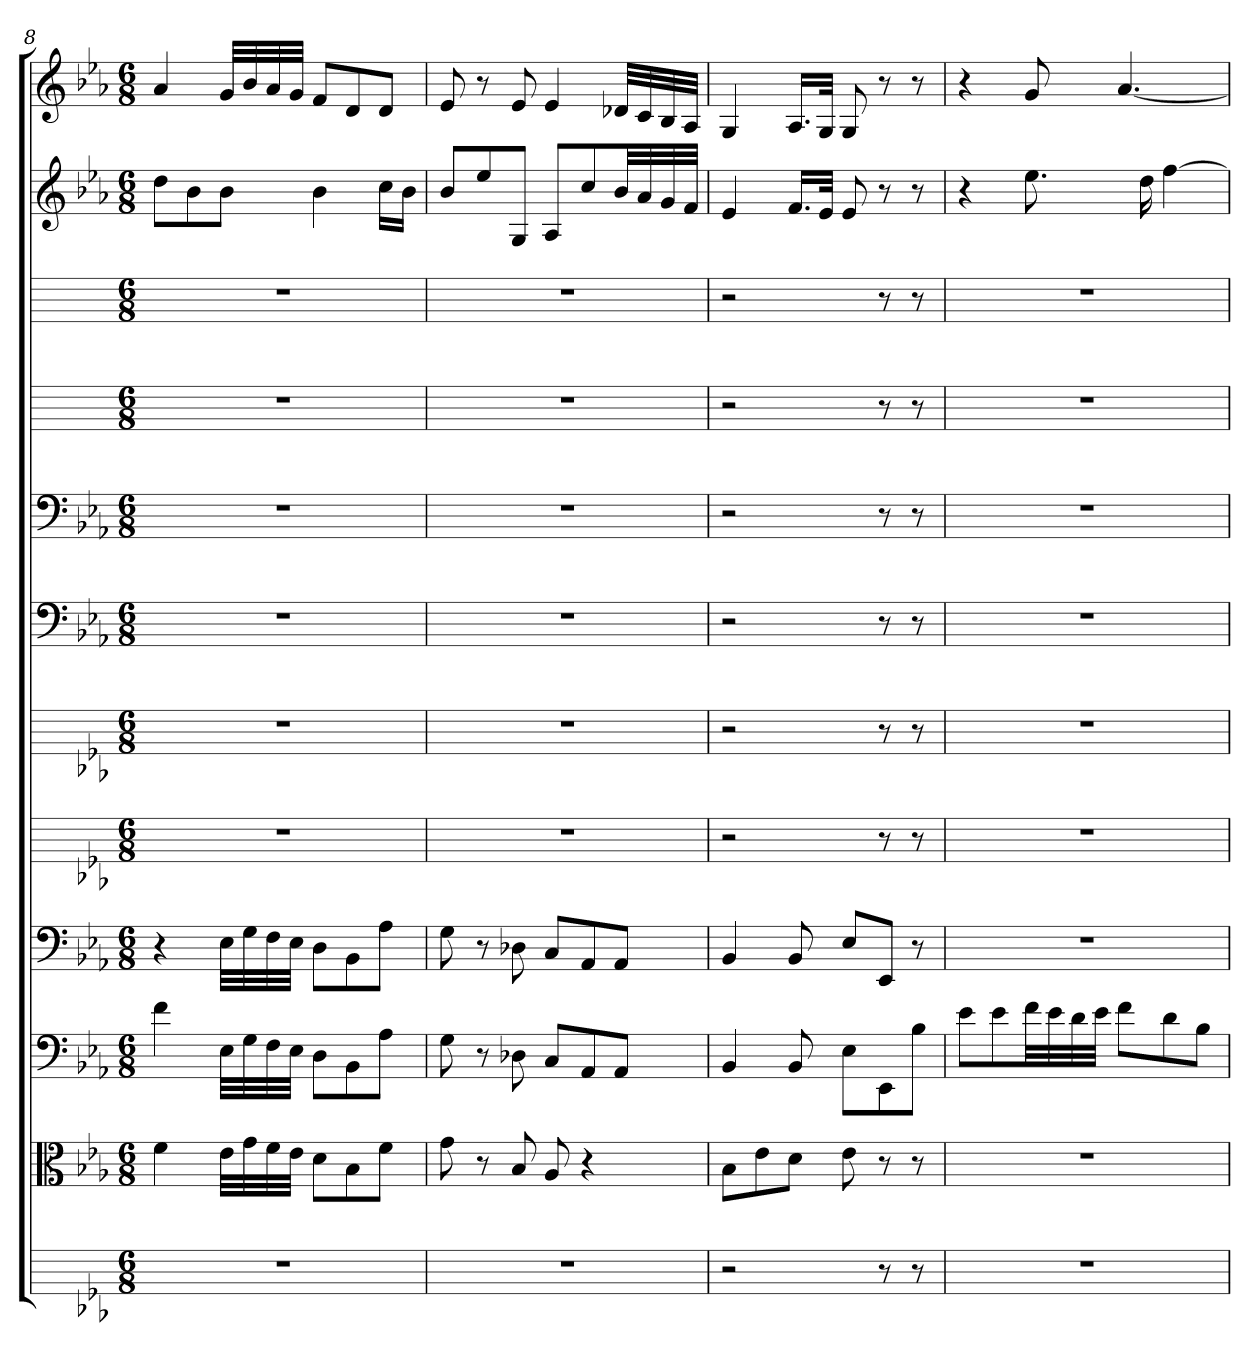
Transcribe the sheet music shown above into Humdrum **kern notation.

**kern	**kern	**kern	**kern	**kern	**kern	**kern	**kern	**kern	**kern	**kern	**kern
*part12	*part11	*part10	*part9	*part8	*part7	*part6	*part5	*part4	*part3	*part2	*part1
*staff12	*staff11	*staff10	*staff9	*staff8	*staff7	*staff6	*staff5	*staff4	*staff3	*staff2	*staff1
*	*clefC3	*clefF4	*clefF4	*	*	*clefF4	*clefF4	*	*	*	*
*k[b-e-a-]	*k[b-e-a-]	*k[b-e-a-]	*k[b-e-a-]	*k[b-e-a-]	*k[b-e-a-]	*k[b-e-a-]	*k[b-e-a-]	*k[]	*k[]	*k[b-e-a-]	*k[b-e-a-]
*E-:	*E-:	*E-:	*E-:	*E-:	*E-:	*E-:	*E-:	*	*	*E-:	*E-:
*M6/8	*M6/8	*M6/8	*M6/8	*M6/8	*M6/8	*M6/8	*M6/8	*M6/8	*M6/8	*M6/8	*M6/8
=8	=8	=8	=8	=8	=8	=8	=8	=8	=8	=8	=8
2.r	4f	4f	4r	2.r	2.r	2.r	2.r	2.r	2.r	8ddL	4a-
.	.	.	.	.	.	.	.	.	.	8b-	.
.	32e-\LLL	32E-\LLL	32E-\LLL	.	.	.	.	.	.	8b-J	32gLLL
.	32g\	32G\	32G\	.	.	.	.	.	.	.	32b-
.	32f\	32F\	32F\	.	.	.	.	.	.	.	32a-
.	32e-\JJJ	32E-\JJJ	32E-\JJJ	.	.	.	.	.	.	.	32gJJJ
.	8d\L	8D\L	8D\L	.	.	.	.	.	.	4b-	8fL
.	8B-\	8BB-\	8BB-\	.	.	.	.	.	.	.	8d
.	8f\J	8A-\J	8A-\J	.	.	.	.	.	.	16ccLL	8dJ
.	.	.	.	.	.	.	.	.	.	16b-JJ	.
=9	=9	=9	=9	=9	=9	=9	=9	=9	=9	=9	=9
2.r	8g	8G	8G	2.r	2.r	2.r	2.r	2.r	2.r	8b-L	8e-
.	8r	8r	8r	.	.	.	.	.	.	8ee-	8r
.	8B-	8D-X	8D-X	.	.	.	.	.	.	8GJ	8e-
.	8A-	8C/L	8C/L	.	.	.	.	.	.	8A-L	4e-
.	4r	8AA-/	8AA-/	.	.	.	.	.	.	8cc	.
.	.	8AA-/J	8AA-/J	.	.	.	.	.	.	32b-LL	32d-XLLL
.	.	.	.	.	.	.	.	.	.	32a-	32c
.	.	.	.	.	.	.	.	.	.	32g	32B-
.	.	.	.	.	.	.	.	.	.	32fJJJ	32A-JJJ
=10	=10	=10	=10	=10	=10	=10	=10	=10	=10	=10	=10
2r	8B-\L	4BB-	4BB-	2r	2r	2r	2r	2r	2r	4e-	4G
.	8e-\	.	.	.	.	.	.	.	.	.	.
.	8d\J	8BB-	8BB-	.	.	.	.	.	.	16.fLL	16.A-LL
.	.	.	.	.	.	.	.	.	.	32e-JJk	32GJJk
.	8e-	8E-\L	8E-/L	.	.	.	.	.	.	8e-	8G
8r	8r	8EE-\	8EE-/J	8r	8r	8r	8r	8r	8r	8r	8r
8r	8r	8B-\J	8r	8r	8r	8r	8r	8r	8r	8r	8r
=11	=11	=11	=11	=11	=11	=11	=11	=11	=11	=11	=11
2.r	2.r	8e-\L	2.r	2.r	2.r	2.r	2.r	2.r	2.r	4r	4r
.	.	8e-\	.	.	.	.	.	.	.	.	.
.	.	32f\LL	.	.	.	.	.	.	.	8.ee-	8g
.	.	32e-\	.	.	.	.	.	.	.	.	.
.	.	32d\	.	.	.	.	.	.	.	.	.
.	.	32e-\JJJ	.	.	.	.	.	.	.	.	.
.	.	8f\L	.	.	.	.	.	.	.	.	[4.a-
.	.	.	.	.	.	.	.	.	.	16dd	.
.	.	8d\	.	.	.	.	.	.	.	[4ff	.
.	.	8B-\J	.	.	.	.	.	.	.	.	.
=	=	=	=	=	=	=	=	=	=	=	=
*-	*-	*-	*-	*-	*-	*-	*-	*-	*-	*-	*-
